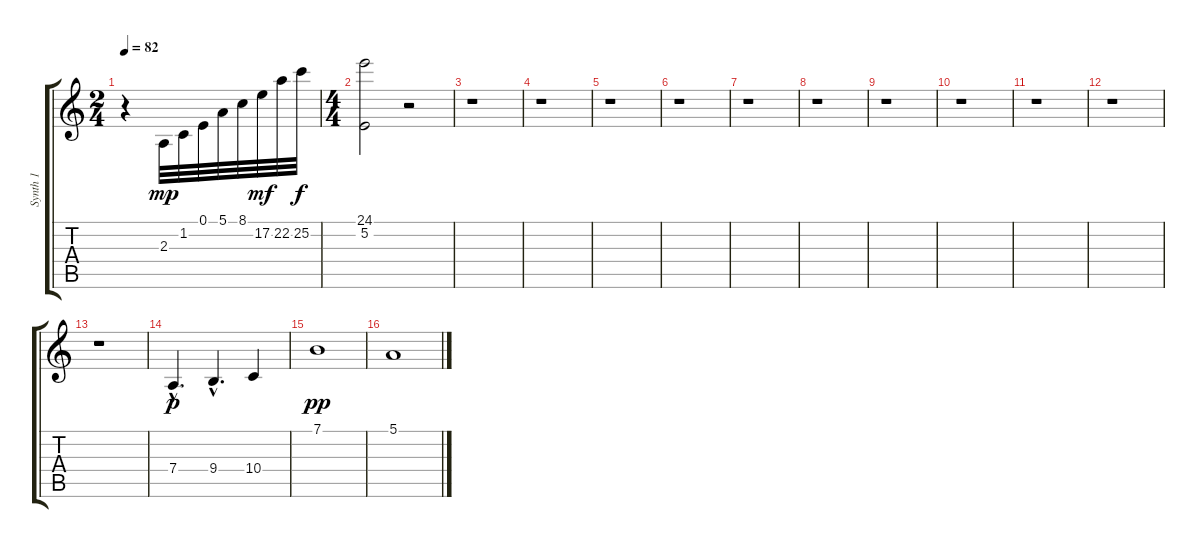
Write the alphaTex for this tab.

\track ("Synth 1" "Synth 1") {instrument pad8sweep}
\staff {score tabs}
\tuning (E4 B3 G3 D3 A2 E2) {hide}
\ts (2 4)
\tempo 82
\clef g2
\ks c
r.4{dy mp instrument pad8sweep} 2.3.32 1.2.32 0.1.32 5.1.32 8.1.32 17.2.32{dy mf} 22.2.32 25.2.32{dy f} |
\ts (4 4)
(24.1 5.2).2 r.2 |
r.1 |
r.1 |
r.1 |
r.1 |
r.1 |
r.1 |
r.1 |
r.1 |
r.1 |
r.1 |
r.1 |
7.4{hac}.4{d dy p} 9.4{hac}.4{d} 10.4.4 |
7.1.1{dy pp} |
5.1.1
